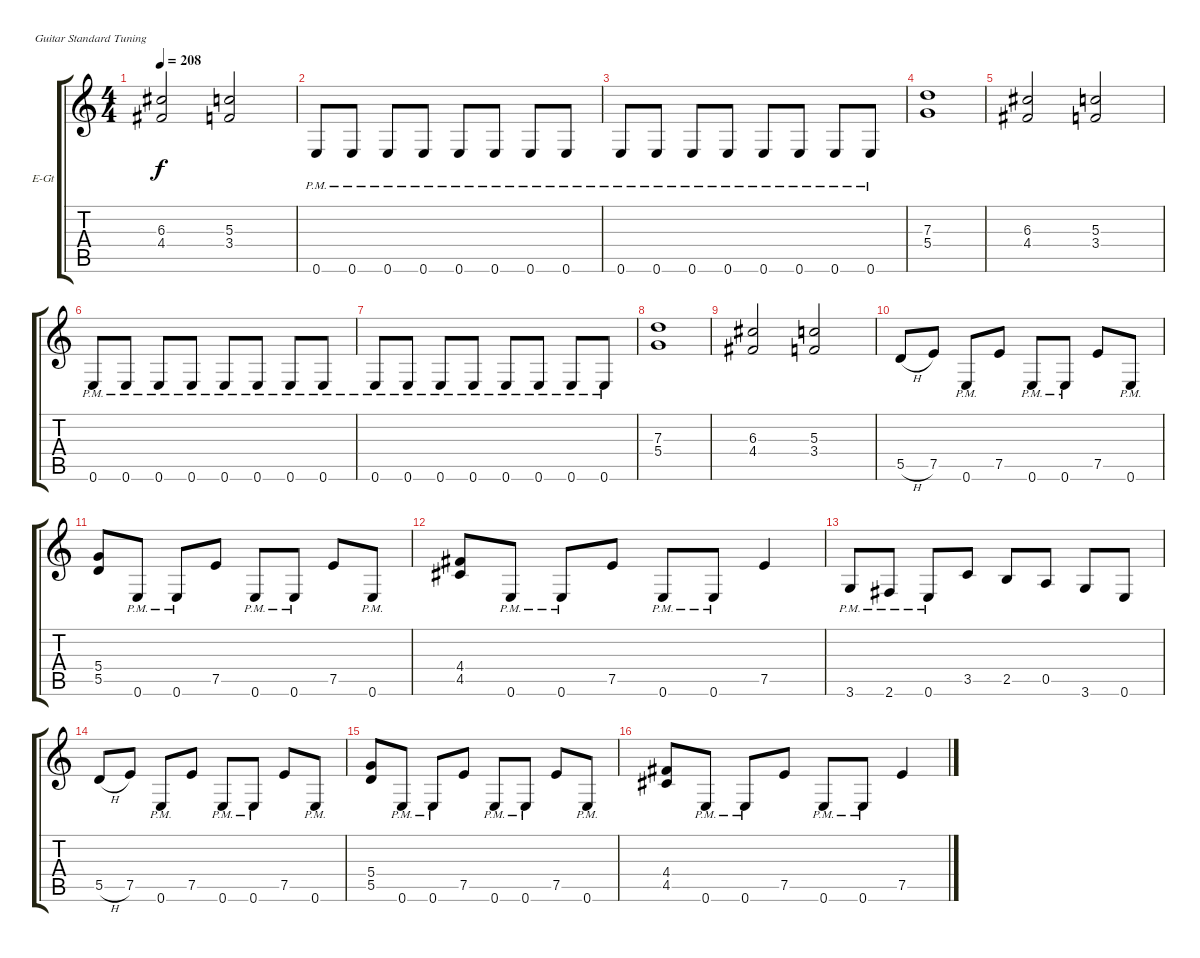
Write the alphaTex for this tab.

\defaultSystemsLayout 4
\bracketExtendMode groupsimilarinstruments
\firstSystemTrackNameOrientation horizontal
\otherSystemsTrackNameOrientation horizontal
\track ("Rhythm Guitar" "E-Gt") {instrument distortionguitar}
\staff {score tabs}
\tuning (E4 B3 G3 D3 A2 E2)
\ts (4 4)
\tempo 208
\clef g2
\ks c
(6.3 4.4).2{dy f} (5.3 3.4).2 |
0.6{pm}.8 0.6{pm}.8 0.6{pm}.8 0.6{pm}.8 0.6{pm}.8 0.6{pm}.8 0.6{pm}.8 0.6{pm}.8 |
0.6{pm}.8 0.6{pm}.8 0.6{pm}.8 0.6{pm}.8 0.6{pm}.8 0.6{pm}.8 0.6{pm}.8 0.6{pm}.8 |
(7.3 5.4).1 |
(6.3 4.4).2 (5.3 3.4).2 |
0.6{pm}.8 0.6{pm}.8 0.6{pm}.8 0.6{pm}.8 0.6{pm}.8 0.6{pm}.8 0.6{pm}.8 0.6{pm}.8 |
0.6{pm}.8 0.6{pm}.8 0.6{pm}.8 0.6{pm}.8 0.6{pm}.8 0.6{pm}.8 0.6{pm}.8 0.6{pm}.8 |
(7.3 5.4).1 |
(6.3 4.4).2 (5.3 3.4).2 |
5.5{h}.8 7.5.8 0.6{pm}.8 7.5.8 0.6{pm}.8 0.6{pm}.8 7.5.8 0.6{pm}.8 |
(5.4 5.5).8 0.6{pm}.8 0.6{pm}.8 7.5.8 0.6{pm}.8 0.6{pm}.8 7.5.8 0.6{pm}.8 |
(4.4 4.5).8 0.6{pm}.8 0.6{pm}.8 7.5.8 0.6{pm}.8 0.6{pm}.8 7.5.4 |
3.6{pm}.8 2.6{pm}.8 0.6{pm}.8 3.5.8 2.5.8 0.5.8 3.6.8 0.6.8 |
5.5{h}.8 7.5.8 0.6{pm}.8 7.5.8 0.6{pm}.8 0.6{pm}.8 7.5.8 0.6{pm}.8 |
(5.4 5.5).8 0.6{pm}.8 0.6{pm}.8 7.5.8 0.6{pm}.8 0.6{pm}.8 7.5.8 0.6{pm}.8 |
(4.4 4.5).8 0.6{pm}.8 0.6{pm}.8 7.5.8 0.6{pm}.8 0.6{pm}.8 7.5.4
